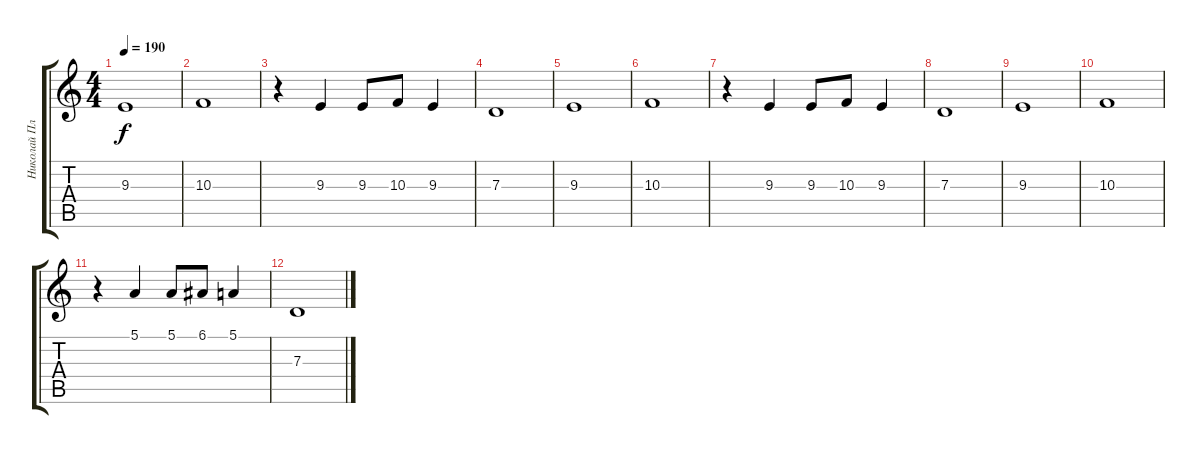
\track ("Николай Плявин" "Николай Пл") {instrument acousticgrandpiano}
\staff {score tabs}
\tuning (E4 B3 G3 D3 A2 E2) {hide}
\ts (4 4)
\tempo 190
\clef g2
\ks c
9.3.1{dy f} |
10.3.1 |
r.4 9.3.4 9.3.8 10.3.8 9.3.4 |
7.3.1 |
9.3.1 |
10.3.1 |
r.4 9.3.4 9.3.8 10.3.8 9.3.4 |
7.3.1 |
9.3.1 |
10.3.1 |
r.4 5.1.4 5.1.8 6.1.8 5.1.4 |
7.3.1
